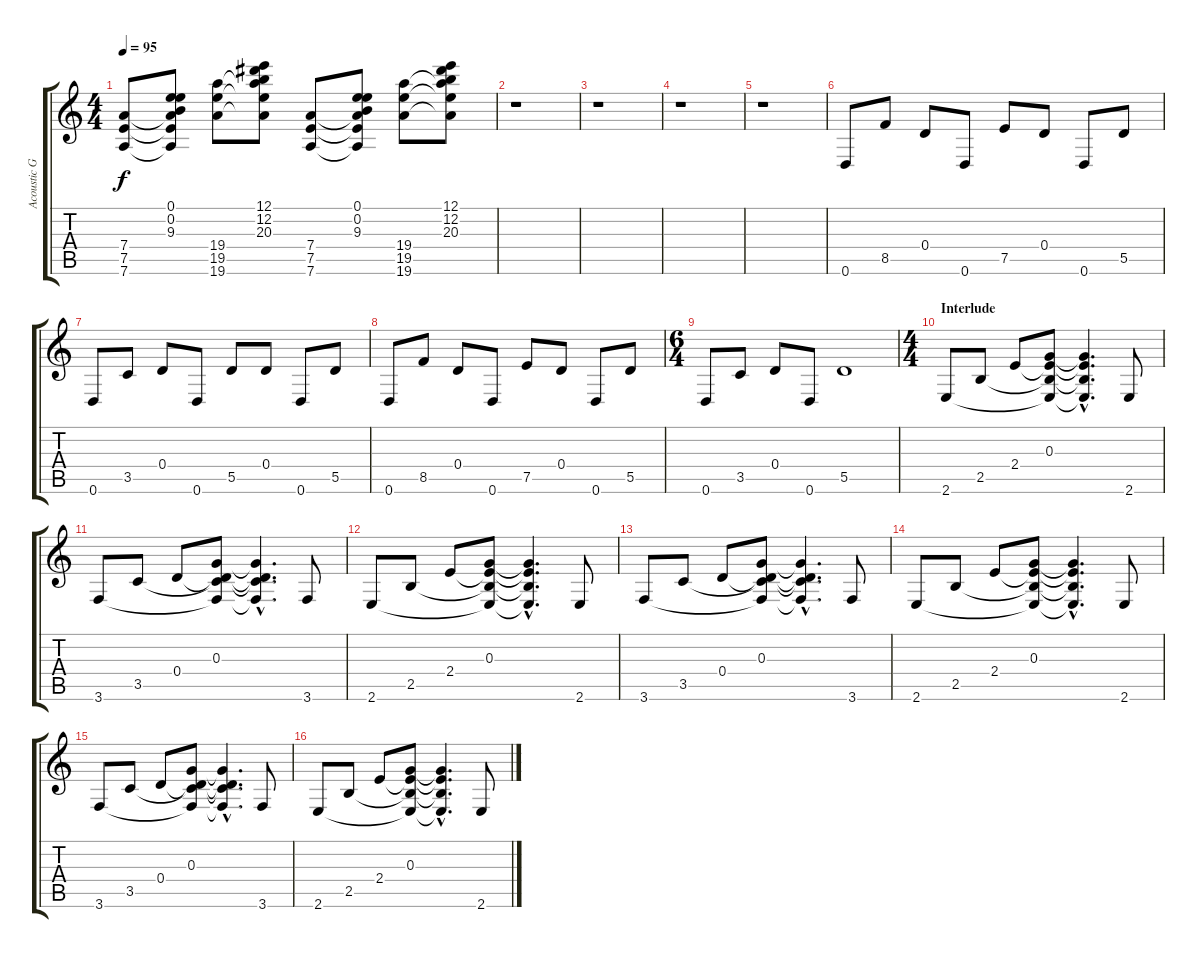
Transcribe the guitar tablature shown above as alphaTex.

\track ("Acoustic Guitar (Nylon)" "Acoustic G") {instrument acousticguitarnylon}
\staff {score tabs}
\tuning (E4 B3 G3 D3 A2 D2) {hide}
\ts (4 4)
\tempo 95
\clef g2
\ks c
(7.4 7.5 7.6).8{dy f} (0.1 0.2 9.3 7.4{t} 7.5{t} 7.6{t}).8 (19.4 19.5 19.6).8 (12.1 12.2 20.3 19.4{t} 19.5{t} 19.6{t}).8 (7.4 7.5 7.6).8 (0.1 0.2 9.3 7.4{t} 7.5{t} 7.6{t}).8 (19.4 19.5 19.6).8 (12.1 12.2 20.3 19.4{t} 19.5{t} 19.6{t}).8 |
r.1 |
r.1 |
r.1 |
r.1 |
0.6.8 8.5.8 0.4.8 0.6.8 7.5.8 0.4.8 0.6.8 5.5.8 |
0.6.8 3.5.8 0.4.8 0.6.8 5.5.8 0.4.8 0.6.8 5.5.8 |
0.6.8 8.5.8 0.4.8 0.6.8 7.5.8 0.4.8 0.6.8 5.5.8 |
\ts (6 4)
0.6.8 3.5.8 0.4.8 0.6.8 5.5.1 |
\ts (4 4)
\section ("" "Interlude")
2.6.8 2.5.8 2.4.8 (0.3 2.4{t} 2.5{t} 2.6{t}).8 (0.3{hac t} 2.4{hac t} 2.5{hac t} 2.6{hac t}).4{d} 2.6.8 |
3.6.8 3.5.8 0.4.8 (0.3 0.4{t} 3.5{t} 3.6{t}).8 (0.3{hac t} 0.4{hac t} 3.5{hac t} 3.6{hac t}).4{d} 3.6.8 |
2.6.8 2.5.8 2.4.8 (0.3 2.4{t} 2.5{t} 2.6{t}).8 (0.3{hac t} 2.4{hac t} 2.5{hac t} 2.6{hac t}).4{d} 2.6.8 |
3.6.8 3.5.8 0.4.8 (0.3 0.4{t} 3.5{t} 3.6{t}).8 (0.3{hac t} 0.4{hac t} 3.5{hac t} 3.6{hac t}).4{d} 3.6.8 |
2.6.8 2.5.8 2.4.8 (0.3 2.4{t} 2.5{t} 2.6{t}).8 (0.3{hac t} 2.4{hac t} 2.5{hac t} 2.6{hac t}).4{d} 2.6.8 |
3.6.8 3.5.8 0.4.8 (0.3 0.4{t} 3.5{t} 3.6{t}).8 (0.3{hac t} 0.4{hac t} 3.5{hac t} 3.6{hac t}).4{d} 3.6.8 |
2.6.8 2.5.8 2.4.8 (0.3 2.4{t} 2.5{t} 2.6{t}).8 (0.3{hac t} 2.4{hac t} 2.5{hac t} 2.6{hac t}).4{d} 2.6.8
